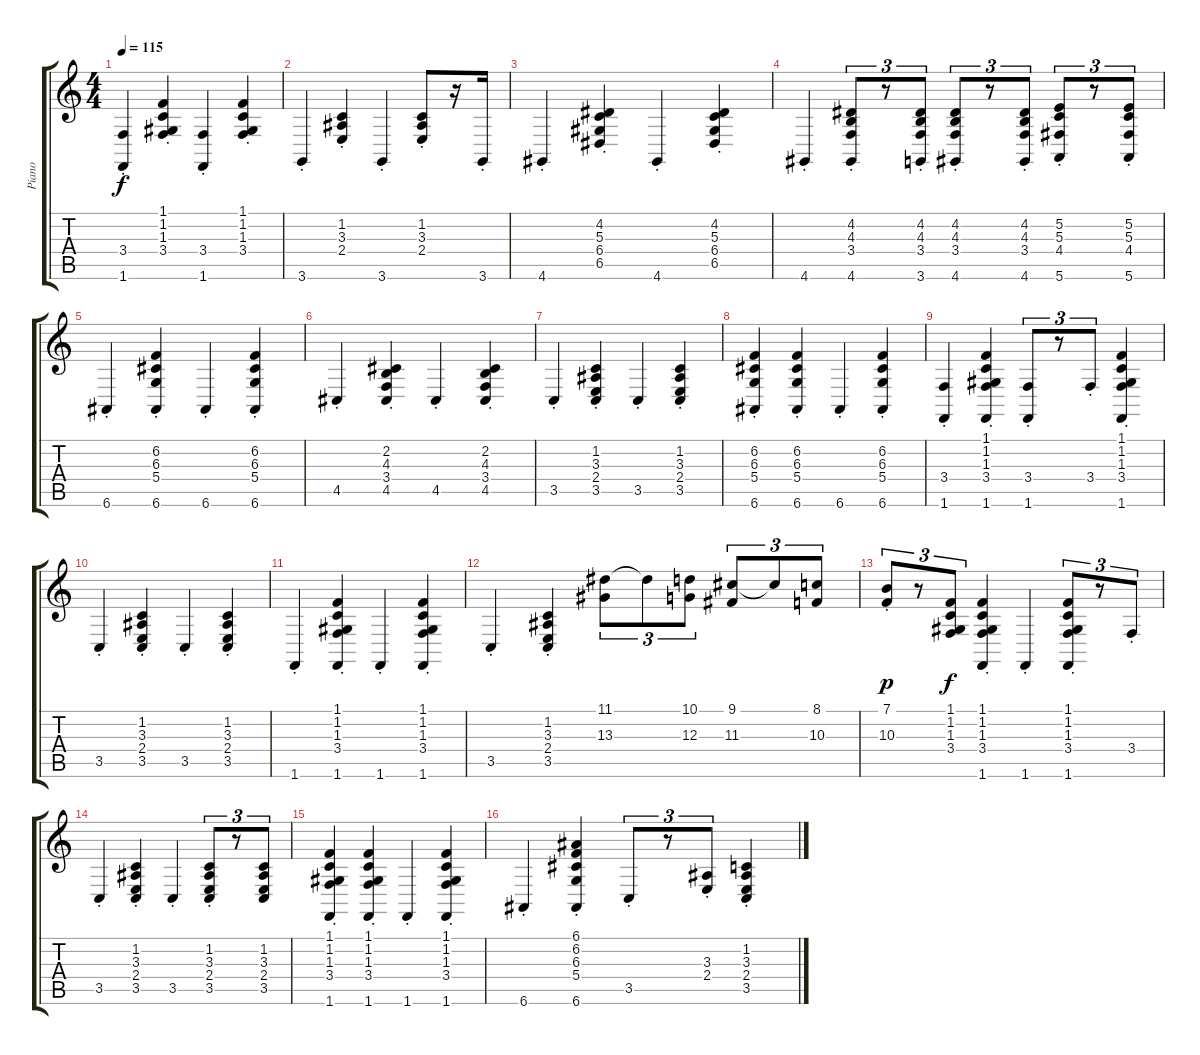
\track ("Piano" "Piano") {instrument acousticgrandpiano}
\staff {score tabs}
\tuning (E4 B3 G3 D3 A2 E2) {hide}
\ts (4 4)
\tempo 115
\clef g2
\ks c
(3.4{st} 1.6{st}).4{dy f} (1.1{st} 1.2{st} 1.3{st} 3.4{st}).4 (3.4{st} 1.6{st}).4 (1.1{st} 1.2{st} 1.3{st} 3.4{st}).4 |
3.6{st}.4 (1.2{st} 3.3{st} 2.4{st}).4 3.6{st}.4 (1.2{st} 3.3{st} 2.4{st}).8 r.16 3.6{st}.16 |
4.6{st}.4 (4.2{st} 5.3{st} 6.4{st} 6.5{st}).4 4.6{st}.4 (4.2{st} 5.3{st} 6.4{st} 6.5{st}).4 |
4.6{st}.4 (4.2{st} 4.3{st} 3.4{st} 4.6{st}).8{tu (3 2)} r.8{tu (3 2)} (4.2{st} 4.3{st} 3.4{st} 3.6{st}).8{tu (3 2)} (4.2{st} 4.3{st} 3.4{st} 4.6{st}).8{tu (3 2)} r.8{tu (3 2)} (4.2{st} 4.3{st} 3.4{st} 4.6{st}).8{tu (3 2)} (5.2{st} 5.3{st} 4.4{st} 5.6{st}).8{tu (3 2)} r.8{tu (3 2)} (5.2{st} 5.3{st} 4.4{st} 5.6{st}).8{tu (3 2)} |
6.6{st}.4 (6.2{st} 6.3{st} 5.4{st} 6.6{st}).4 6.6{st}.4 (6.2{st} 6.3{st} 5.4{st} 6.6{st}).4 |
4.5{st}.4 (2.2{st} 4.3{st} 3.4{st} 4.5{st}).4 4.5{st}.4 (2.2{st} 4.3{st} 3.4{st} 4.5{st}).4 |
3.5{st}.4 (1.2{st} 3.3{st} 2.4{st} 3.5{st}).4 3.5{st}.4 (1.2{st} 3.3{st} 2.4{st} 3.5{st}).4 |
(6.2{st} 6.3{st} 5.4{st} 6.6{st}).4 (6.2{st} 6.3{st} 5.4{st} 6.6{st}).4 6.6{st}.4 (6.2{st} 6.3{st} 5.4{st} 6.6{st}).4 |
(3.4{st} 1.6{st}).4 (1.1{st} 1.2{st} 1.3{st} 3.4{st} 1.6{st}).4 (3.4{st} 1.6{st}).8{tu (3 2)} r.8{tu (3 2)} 3.4{st}.8{tu (3 2)} (1.1{st} 1.2{st} 1.3{st} 3.4{st} 1.6{st}).4 |
3.5{st}.4 (1.2{st} 3.3{st} 2.4{st} 3.5{st}).4 3.5{st}.4 (1.2{st} 3.3{st} 2.4{st} 3.5{st}).4 |
1.6{st}.4 (1.1{st} 1.2{st} 1.3{st} 3.4{st} 1.6{st}).4 1.6{st}.4 (1.1{st} 1.2{st} 1.3{st} 3.4{st} 1.6{st}).4 |
3.5{st}.4 (1.2{st} 3.3{st} 2.4{st} 3.5{st}).4 (11.1 13.3).8{tu (3 2)} 11.1{t}.8{tu (3 2)} (10.1 12.3).8{tu (3 2)} (9.1 11.3).8{tu (3 2)} 9.1{t}.8{tu (3 2)} (8.1 10.3).8{tu (3 2)} |
(7.1{st} 10.3{st}).8{tu (3 2) dy p} r.8{tu (3 2)} (1.1 1.2 1.3 3.4).8{tu (3 2) dy f} (1.1{st} 1.2{st} 1.3{st} 3.4{st} 1.6{st}).4 1.6{st}.4 (1.1{st} 1.2{st} 1.3{st} 3.4{st} 1.6{st}).8{tu (3 2)} r.8{tu (3 2)} 3.4{st}.8{tu (3 2)} |
3.5{st}.4 (1.2{st} 3.3{st} 2.4{st} 3.5{st}).4 3.5{st}.4 (1.2{st} 3.3{st} 2.4{st} 3.5{st}).8{tu (3 2)} r.8{tu (3 2)} (1.2 3.3 2.4 3.5).8{tu (3 2)} |
(1.1{st} 1.2{st} 1.3{st} 3.4{st} 1.6{st}).4 (1.1{st} 1.2{st} 1.3{st} 3.4{st} 1.6{st}).4 1.6{st}.4 (1.1{st} 1.2{st} 1.3{st} 3.4{st} 1.6{st}).4 |
6.6{st}.4 (6.1{st} 6.2{st} 6.3{st} 5.4{st} 6.6{st}).4 3.5{st}.8{tu (3 2)} r.8{tu (3 2)} (3.3{st} 2.4{st}).8{tu (3 2)} (1.2{st} 3.3{st} 2.4{st} 3.5{st}).4
